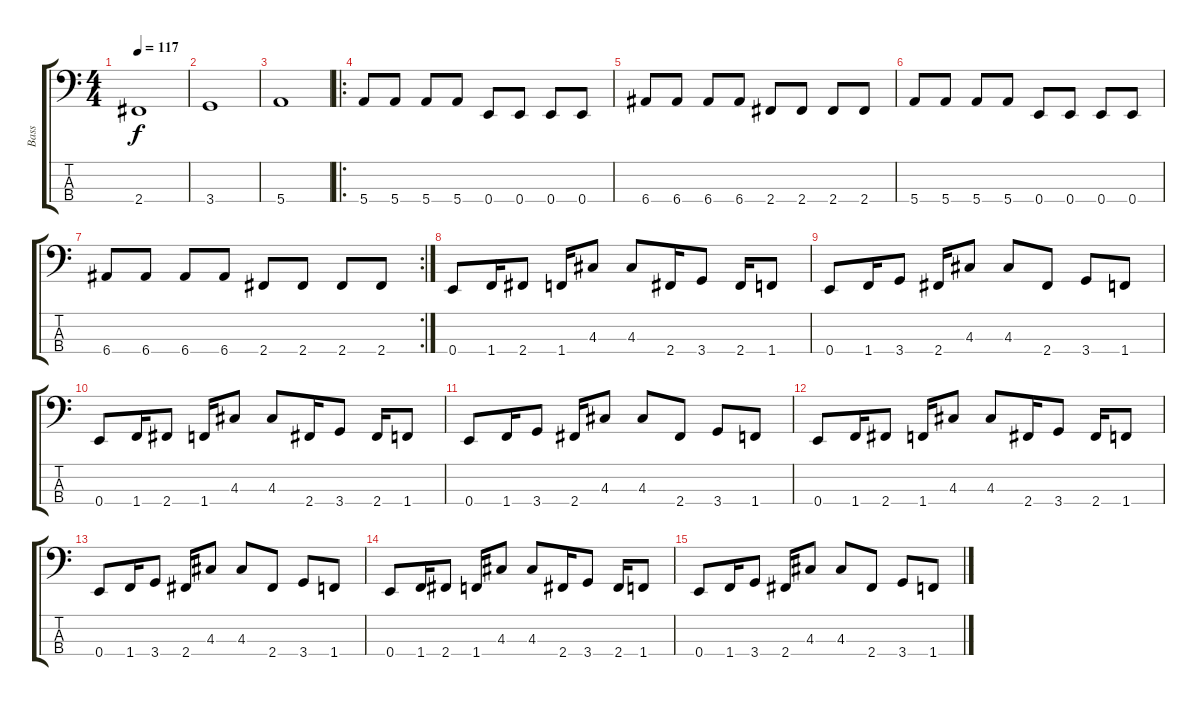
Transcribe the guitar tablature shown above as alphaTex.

\track ("Bass" "Bass") {instrument electricbassfinger}
\staff {score tabs}
\tuning (G2 D2 A1 E1) {hide}
\ts (4 4)
\tempo 117
\clef f4
\ks c
2.4.1{dy f} |
3.4.1 |
5.4.1 |
\ro
5.4.8 5.4.8 5.4.8 5.4.8 0.4.8 0.4.8 0.4.8 0.4.8 |
6.4.8 6.4.8 6.4.8 6.4.8 2.4.8 2.4.8 2.4.8 2.4.8 |
5.4.8 5.4.8 5.4.8 5.4.8 0.4.8 0.4.8 0.4.8 0.4.8 |
\rc 2
6.4.8 6.4.8 6.4.8 6.4.8 2.4.8 2.4.8 2.4.8 2.4.8 |
0.4.8 1.4.16 2.4.8 1.4.16 4.3.8 4.3.8 2.4.16 3.4.8 2.4.16 1.4.8 |
0.4.8 1.4.16 3.4.8 2.4.16 4.3.8 4.3.8 2.4.8 3.4.8 1.4.8 |
0.4.8 1.4.16 2.4.8 1.4.16 4.3.8 4.3.8 2.4.16 3.4.8 2.4.16 1.4.8 |
0.4.8 1.4.16 3.4.8 2.4.16 4.3.8 4.3.8 2.4.8 3.4.8 1.4.8 |
0.4.8 1.4.16 2.4.8 1.4.16 4.3.8 4.3.8 2.4.16 3.4.8 2.4.16 1.4.8 |
0.4.8 1.4.16 3.4.8 2.4.16 4.3.8 4.3.8 2.4.8 3.4.8 1.4.8 |
0.4.8 1.4.16 2.4.8 1.4.16 4.3.8 4.3.8 2.4.16 3.4.8 2.4.16 1.4.8 |
0.4.8 1.4.16 3.4.8 2.4.16 4.3.8 4.3.8 2.4.8 3.4.8 1.4.8
